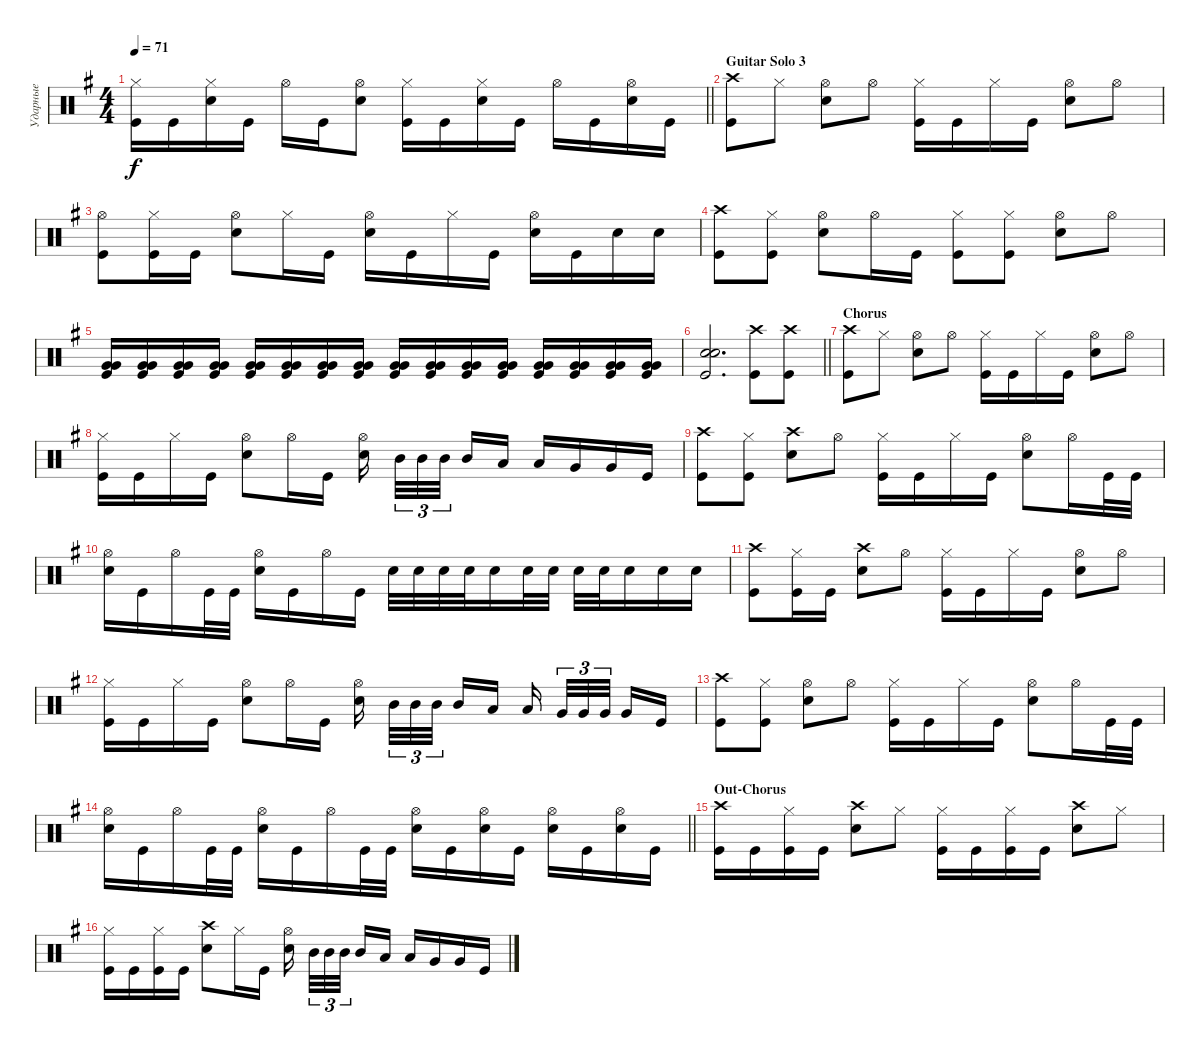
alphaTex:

\track ("Ударные" "Ударные") {instrument percussion}
\staff {score}
\articulation defaults
\ts (4 4)
\tempo 71
\clef neutral
\barLineRight lightlight
\ks eminor
("Kick (hit)" "Hi-Hat (closed)").16{dy f} "Kick (hit)".16 ("Snare (hit) 2" "Hi-Hat (closed)").16 "Kick (hit)".16 "Hi-Hat (open)".16 "Kick (hit)".16 ("Snare (hit) 2" "Hi-Hat (open)").8 ("Kick (hit)" "Hi-Hat (closed)").16 "Kick (hit)".16 ("Snare (hit) 2" "Hi-Hat (closed)").16 "Kick (hit)".16 "Hi-Hat (open)".16 "Kick (hit)".16 ("Snare (hit) 2" "Hi-Hat (open)").16 "Kick (hit)".16 |
\section ("" "Guitar Solo 3")
("Crash high (hit)" "Kick (hit)").8 "Hi-Hat (closed)".8 ("Snare (hit) 2" "Hi-Hat (open)").8 "Hi-Hat (open)".8 ("Hi-Hat (closed)" "Kick (hit)").16 "Kick (hit)".16 "Hi-Hat (closed)".16 "Kick (hit)".16 ("Snare (hit) 2" "Hi-Hat (open)").8 "Hi-Hat (open)".8 |
("Hi-Hat (open)" "Kick (hit)").8 ("Kick (hit)" "Hi-Hat (closed)").16 "Kick (hit)".16 ("Snare (hit) 2" "Hi-Hat (open)").8 "Hi-Hat (closed)".16 "Kick (hit)".16 ("Snare (hit) 2" "Hi-Hat (open)").16 "Kick (hit)".16 "Hi-Hat (closed)".16 "Kick (hit)".16 ("Snare (hit) 2" "Hi-Hat (open)").16 "Kick (hit)".16 "Snare (hit) 2".16 "Snare (hit) 2".16 |
("Kick (hit)" "Crash high (hit)").8 ("Hi-Hat (closed)" "Kick (hit)").8 ("Snare (hit) 2" "Hi-Hat (open)").8 "Hi-Hat (open)".16 "Kick (hit)".16 ("Kick (hit)" "Hi-Hat (closed)").8 ("Kick (hit)" "Hi-Hat (closed)").8 ("Snare (hit) 2" "Hi-Hat (open)").8 "Hi-Hat (open)".8 |
("Kick (hit)" "Very Low Tom (hit)" "Very Low Tom (hit)").16{bd 240} ("Kick (hit)" "Very Low Tom (hit)" "Very Low Tom (hit)").16{bd 240} ("Kick (hit)" "Very Low Tom (hit)" "Very Low Tom (hit)").16{bd 240} ("Kick (hit)" "Very Low Tom (hit)" "Very Low Tom (hit)").16{bd 240} ("Kick (hit)" "Very Low Tom (hit)" "Very Low Tom (hit)").16{bd 240} ("Kick (hit)" "Very Low Tom (hit)" "Very Low Tom (hit)").16{bd 240} ("Kick (hit)" "Very Low Tom (hit)" "Very Low Tom (hit)").16{bd 240} ("Kick (hit)" "Very Low Tom (hit)" "Very Low Tom (hit)").16{bd 240} ("Kick (hit)" "Very Low Tom (hit)" "Very Low Tom (hit)").16{bd 240} ("Kick (hit)" "Very Low Tom (hit)" "Very Low Tom (hit)").16{bd 240} ("Kick (hit)" "Very Low Tom (hit)" "Very Low Tom (hit)").16{bd 240} ("Kick (hit)" "Very Low Tom (hit)" "Very Low Tom (hit)").16{bd 240} ("Kick (hit)" "Very Low Tom (hit)" "Very Low Tom (hit)").16{bd 240} ("Kick (hit)" "Very Low Tom (hit)" "Very Low Tom (hit)").16{bd 240} ("Kick (hit)" "Very Low Tom (hit)" "Very Low Tom (hit)").16{bd 240} ("Kick (hit)" "Very Low Tom (hit)" "Very Low Tom (hit)").16{bd 240} |
\barLineRight lightlight
("Snare (hit) 2" "Snare (hit) 2" "Kick (hit)").2{d bd 120} ("Kick (hit)" "Crash high (hit)").8 ("Kick (hit)" "Crash high (hit)").8 |
\section ("" "Chorus")
("Kick (hit)" "Crash high (hit)").8 "Hi-Hat (closed)".8 ("Hi-Hat (open)" "Snare (hit) 2").8 "Hi-Hat (open)".8 ("Kick (hit)" "Hi-Hat (closed)").16 "Kick (hit)".16 "Hi-Hat (closed)".16 "Kick (hit)".16 ("Snare (hit) 2" "Hi-Hat (open)").8 "Hi-Hat (open)".8 |
("Kick (hit)" "Hi-Hat (closed)").16 "Kick (hit)".16 "Hi-Hat (closed)".16 "Kick (hit)".16 ("Hi-Hat (open)" "Snare (hit) 2").8 "Hi-Hat (open)".16 "Kick (hit)".16 ("Snare (hit) 2" "Hi-Hat (open)").16{beam splitsecondary} "Mid Tom (hit)".32{tu (3 2)} "Mid Tom (hit)".32{tu (3 2)} "Mid Tom (hit)".32{tu (3 2) beam splitsecondary} "Mid Tom (hit)".16 "Low Tom (hit)".16 "Low Tom (hit)".16 "Very Low Tom (hit)".16 "Very Low Tom (hit)".16 "Kick (hit)".16 |
("Kick (hit)" "Crash high (hit)").8 ("Hi-Hat (closed)" "Kick (hit)").8 ("Crash high (hit)" "Snare (hit) 2").8 "Hi-Hat (open)".8 ("Kick (hit)" "Hi-Hat (closed)").16 "Kick (hit)".16 "Hi-Hat (closed)".16 "Kick (hit)".16 ("Snare (hit) 2" "Hi-Hat (open)").8 "Hi-Hat (open)".16 "Kick (hit)".32 "Kick (hit)".32 |
("Snare (hit) 2" "Hi-Hat (open)").16 "Kick (hit)".16 "Hi-Hat (open)".16 "Kick (hit)".32 "Kick (hit)".32 ("Snare (hit) 2" "Hi-Hat (open)").16 "Kick (hit)".16 "Hi-Hat (open)".16 "Kick (hit)".16 "Snare (hit) 2".32 "Snare (hit) 2".32 "Snare (hit) 2".32 "Snare (hit) 2".32 "Snare (hit) 2".16 "Snare (hit) 2".32 "Snare (hit) 2".32 "Snare (hit) 2".32 "Snare (hit) 2".32 "Snare (hit) 2".16 "Snare (hit) 2".16 "Snare (hit) 2".16 |
("Kick (hit)" "Crash high (hit)").8 ("Hi-Hat (closed)" "Kick (hit)").16 "Kick (hit)".16 ("Crash high (hit)" "Snare (hit) 2").8 "Hi-Hat (open)".8 ("Kick (hit)" "Hi-Hat (closed)").16 "Kick (hit)".16 "Hi-Hat (closed)".16 "Kick (hit)".16 ("Snare (hit) 2" "Hi-Hat (open)").8 "Hi-Hat (open)".8 |
("Kick (hit)" "Hi-Hat (closed)").16 "Kick (hit)".16 "Hi-Hat (closed)".16 "Kick (hit)".16 ("Hi-Hat (open)" "Snare (hit) 2").8 "Hi-Hat (open)".16 "Kick (hit)".16 ("Snare (hit) 2" "Hi-Hat (open)").16{beam splitsecondary} "Mid Tom (hit)".32{tu (3 2)} "Mid Tom (hit)".32{tu (3 2)} "Mid Tom (hit)".32{tu (3 2) beam splitsecondary} "Mid Tom (hit)".16 "Low Tom (hit)".16 "Low Tom (hit)".16{beam splitsecondary} "Very Low Tom (hit)".32{tu (3 2)} "Very Low Tom (hit)".32{tu (3 2)} "Very Low Tom (hit)".32{tu (3 2) beam splitsecondary} "Very Low Tom (hit)".16 "Kick (hit)".16 |
("Kick (hit)" "Crash high (hit)").8 ("Hi-Hat (closed)" "Kick (hit)").8 ("Hi-Hat (open)" "Snare (hit) 2").8 "Hi-Hat (open)".8 ("Kick (hit)" "Hi-Hat (closed)").16 "Kick (hit)".16 "Hi-Hat (closed)".16 "Kick (hit)".16 ("Snare (hit) 2" "Hi-Hat (open)").8 "Hi-Hat (open)".16 "Kick (hit)".32 "Kick (hit)".32 |
\barLineRight lightlight
("Snare (hit) 2" "Hi-Hat (open)").16 "Kick (hit)".16 "Hi-Hat (open)".16 "Kick (hit)".32 "Kick (hit)".32 ("Snare (hit) 2" "Hi-Hat (open)").16 "Kick (hit)".16 "Hi-Hat (open)".16 "Kick (hit)".32 "Kick (hit)".32 ("Snare (hit) 2" "Hi-Hat (open)").16 "Kick (hit)".16 ("Snare (hit) 2" "Hi-Hat (open)").16 "Kick (hit)".16 ("Snare (hit) 2" "Hi-Hat (open)").16 "Kick (hit)".16 ("Snare (hit) 2" "Hi-Hat (open)").16 "Kick (hit)".16 |
\section ("" "Out-Chorus")
("Kick (hit)" "Crash high (hit)").16 "Kick (hit)".16 ("Kick (hit)" "Hi-Hat (closed)").16 "Kick (hit)".16 ("Snare (hit) 2" "Crash high (hit)").8 "Hi-Hat (closed)".8 ("Kick (hit)" "Hi-Hat (closed)").16 "Kick (hit)".16 ("Kick (hit)" "Hi-Hat (closed)").16 "Kick (hit)".16 ("Snare (hit) 2" "Crash high (hit)").8 "Hi-Hat (closed)".8 |
("Kick (hit)" "Hi-Hat (closed)").16 "Kick (hit)".16 ("Hi-Hat (closed)" "Kick (hit)").16 "Kick (hit)".16 ("Crash high (hit)" "Snare (hit) 2").8 "Hi-Hat (closed)".16 "Kick (hit)".16 ("Snare (hit) 2" "Hi-Hat (open)").16{beam splitsecondary} "Mid Tom (hit)".32{tu (3 2)} "Mid Tom (hit)".32{tu (3 2)} "Mid Tom (hit)".32{tu (3 2) beam splitsecondary} "Mid Tom (hit)".16 "Low Tom (hit)".16 "Low Tom (hit)".16 "Very Low Tom (hit)".16 "Very Low Tom (hit)".16 "Kick (hit)".16
